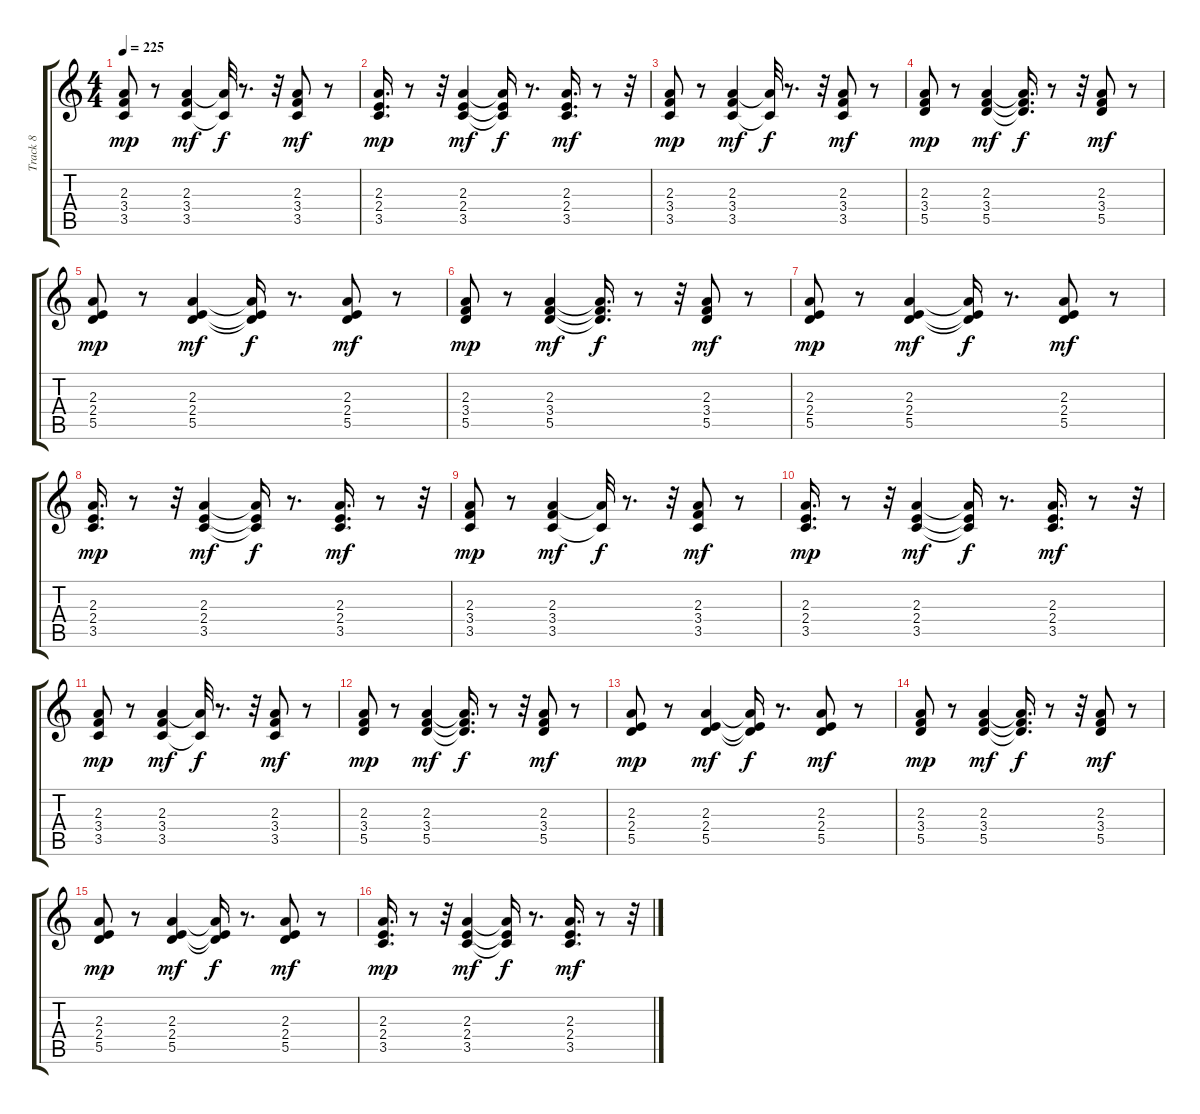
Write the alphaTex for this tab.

\track ("Track 8" "Track 8") {instrument acousticguitarsteel}
\staff {score tabs}
\tuning (E4 B3 G3 D3 A2 E2) {hide}
\ts (4 4)
\tempo 225
\clef g2
\ks c
(2.3 3.4 3.5).8{dy mp} r.8 (2.3 3.4 3.5).4{dy mf} (2.3{t} 3.5{t}).32{dy f} r.8{d} r.32 (2.3 3.4 3.5).8{dy mf} r.8 |
(2.3 2.4 3.5).16{d dy mp} r.8 r.32 (2.3 2.4 3.5).4{dy mf} (2.3{t} 2.4{t} 3.5{t}).16{dy f} r.8{d} (2.3 2.4 3.5).16{d dy mf} r.8 r.32 |
(2.3 3.4 3.5).8{dy mp} r.8 (2.3 3.4 3.5).4{dy mf} (2.3{t} 3.5{t}).32{dy f} r.8{d} r.32 (2.3 3.4 3.5).8{dy mf} r.8 |
(2.3 3.4 5.5).8{dy mp} r.8 (2.3 3.4 5.5).4{dy mf} (2.3{t} 3.4{t} 5.5{t}).16{d dy f} r.8 r.32 (2.3 3.4 5.5).8{dy mf} r.8 |
(2.3 2.4 5.5).8{dy mp} r.8 (2.3 2.4 5.5).4{dy mf} (2.3{t} 2.4{t} 5.5{t}).16{dy f} r.8{d} (2.3 2.4 5.5).8{dy mf} r.8 |
(2.3 3.4 5.5).8{dy mp} r.8 (2.3 3.4 5.5).4{dy mf} (2.3{t} 3.4{t} 5.5{t}).16{d dy f} r.8 r.32 (2.3 3.4 5.5).8{dy mf} r.8 |
(2.3 2.4 5.5).8{dy mp} r.8 (2.3 2.4 5.5).4{dy mf} (2.3{t} 2.4{t} 5.5{t}).16{dy f} r.8{d} (2.3 2.4 5.5).8{dy mf} r.8 |
(2.3 2.4 3.5).16{d dy mp} r.8 r.32 (2.3 2.4 3.5).4{dy mf} (2.3{t} 2.4{t} 3.5{t}).16{dy f} r.8{d} (2.3 2.4 3.5).16{d dy mf} r.8 r.32 |
(2.3 3.4 3.5).8{dy mp} r.8 (2.3 3.4 3.5).4{dy mf} (2.3{t} 3.5{t}).32{dy f} r.8{d} r.32 (2.3 3.4 3.5).8{dy mf} r.8 |
(2.3 2.4 3.5).16{d dy mp} r.8 r.32 (2.3 2.4 3.5).4{dy mf} (2.3{t} 2.4{t} 3.5{t}).16{dy f} r.8{d} (2.3 2.4 3.5).16{d dy mf} r.8 r.32 |
(2.3 3.4 3.5).8{dy mp} r.8 (2.3 3.4 3.5).4{dy mf} (2.3{t} 3.5{t}).32{dy f} r.8{d} r.32 (2.3 3.4 3.5).8{dy mf} r.8 |
(2.3 3.4 5.5).8{dy mp} r.8 (2.3 3.4 5.5).4{dy mf} (2.3{t} 3.4{t} 5.5{t}).16{d dy f} r.8 r.32 (2.3 3.4 5.5).8{dy mf} r.8 |
(2.3 2.4 5.5).8{dy mp} r.8 (2.3 2.4 5.5).4{dy mf} (2.3{t} 2.4{t} 5.5{t}).16{dy f} r.8{d} (2.3 2.4 5.5).8{dy mf} r.8 |
(2.3 3.4 5.5).8{dy mp} r.8 (2.3 3.4 5.5).4{dy mf} (2.3{t} 3.4{t} 5.5{t}).16{d dy f} r.8 r.32 (2.3 3.4 5.5).8{dy mf} r.8 |
(2.3 2.4 5.5).8{dy mp} r.8 (2.3 2.4 5.5).4{dy mf} (2.3{t} 2.4{t} 5.5{t}).16{dy f} r.8{d} (2.3 2.4 5.5).8{dy mf} r.8 |
(2.3 2.4 3.5).16{d dy mp} r.8 r.32 (2.3 2.4 3.5).4{dy mf} (2.3{t} 2.4{t} 3.5{t}).16{dy f} r.8{d} (2.3 2.4 3.5).16{d dy mf} r.8 r.32
